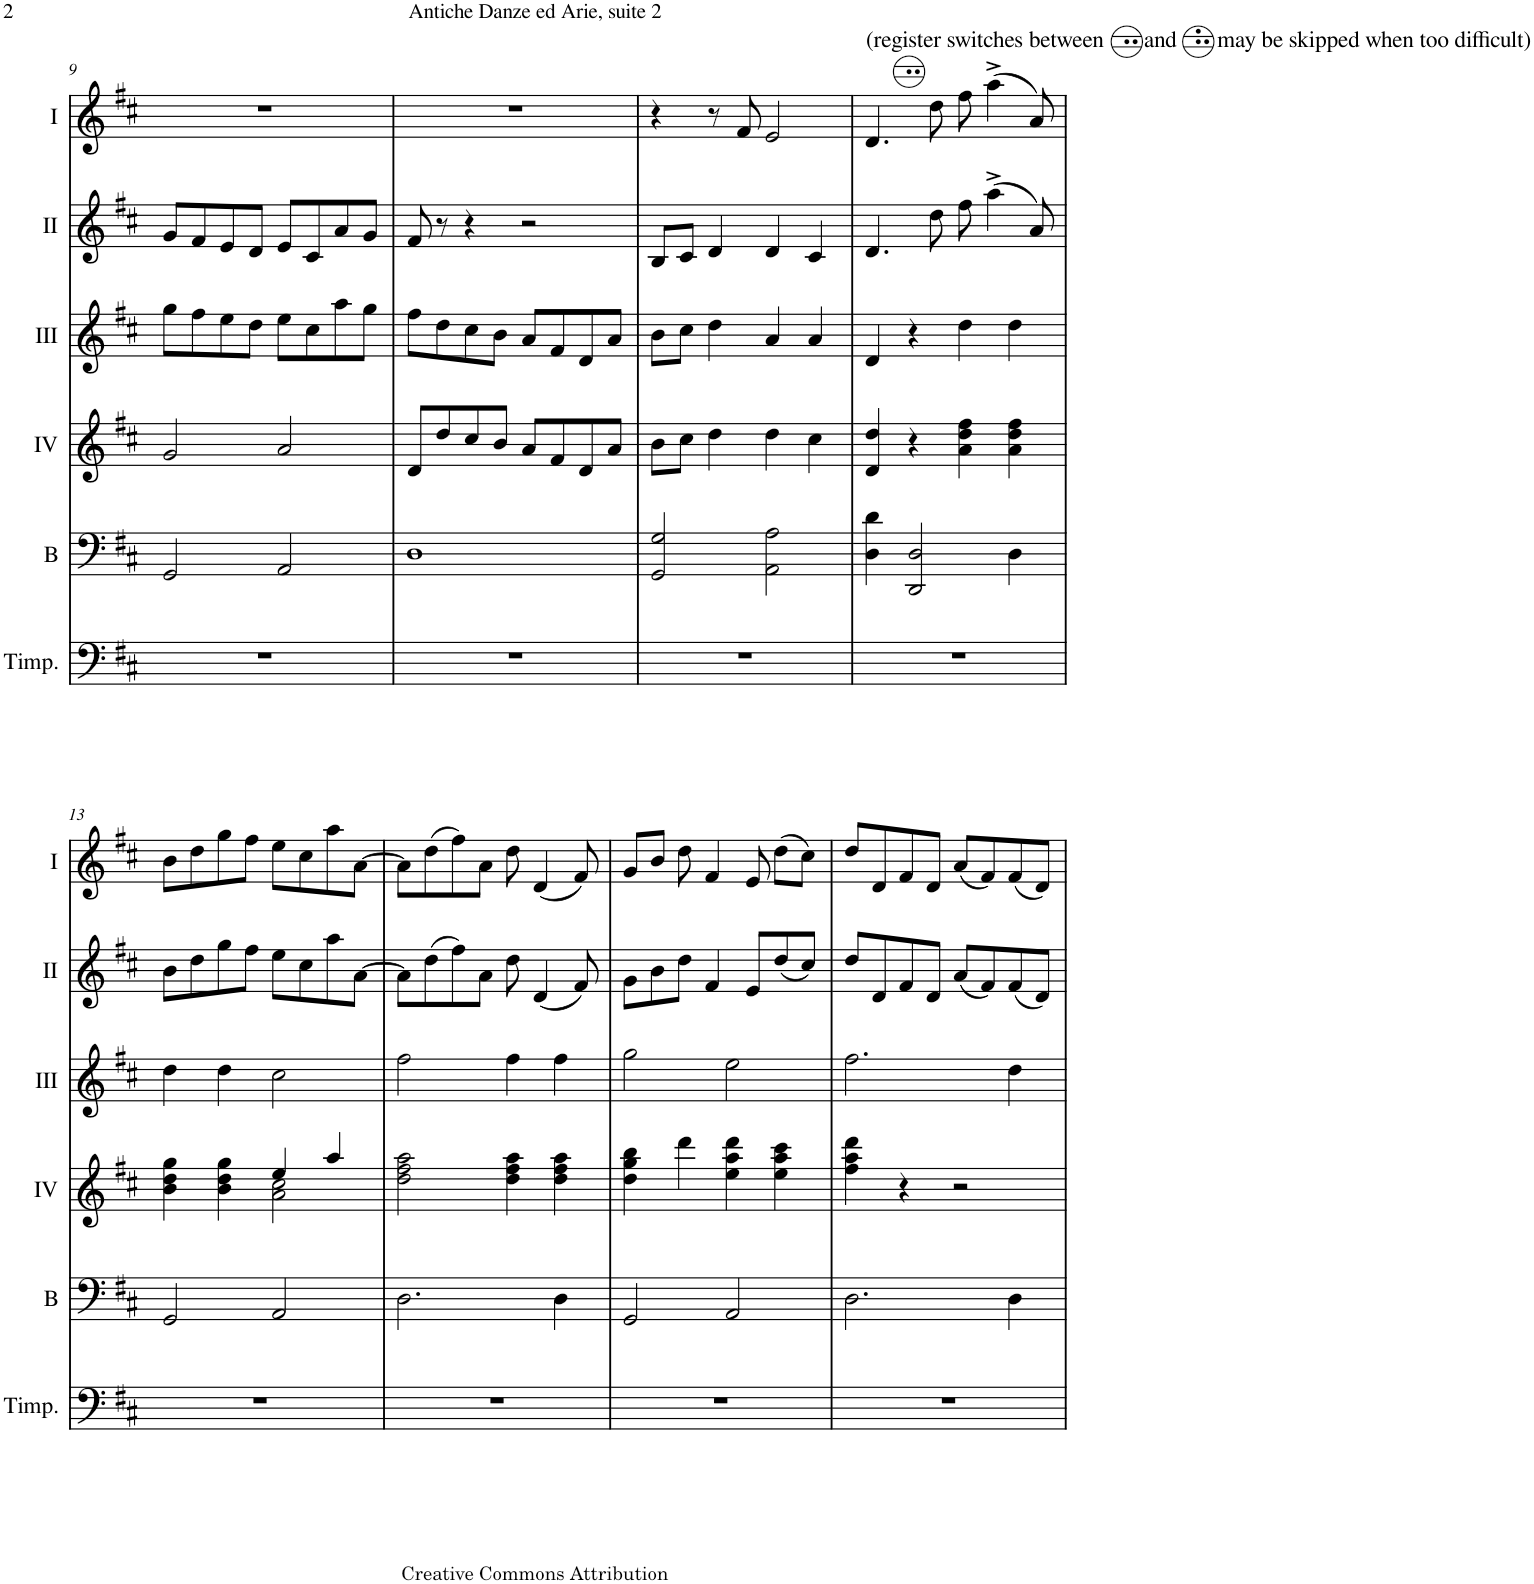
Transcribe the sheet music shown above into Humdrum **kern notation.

**kern	**kern	**kern	**kern	**kern	**kern
*part6	*part5	*part4	*part3	*part2	*part1
*staff6	*staff5	*staff4	*staff3	*staff2	*staff1
*I"Timpani	*I"Bass	*I"Acc. 4	*I"Acc. 3	*I"Acc. 2	*I"Acc. 1
*I'Timp.	*I'B	*	*	*	*
!!LO:PB:g=z
*clefF4	*clefF4	*clefG2	*clefG2	*clefG2	*clefG2
*	*Trd7c12	*Trd7c12	*Trd7c12	*	*
*k[f#c#]	*k[f#c#]	*k[f#c#]	*k[f#c#]	*k[f#c#]	*k[f#c#]
*M2/2	*M2/2	*M2/2	*M2/2	*M2/2	*M2/2
*met(c|)	*met(c|)	*met(c|)	*met(c|)	*met(c|)	*met(c|)
=9	=9	=9	=9	=9	=9
*	*	*^	*	*	*
1r	2GG/	2g/	1ryy	8gg\L	8g/L	1r
.	.	.	.	8ff#\	8f#/	.
.	.	.	.	8ee\	8e/	.
.	.	.	.	8dd\J	8d/J	.
.	2AA/	2a/	.	8ee\L	8e/L	.
.	.	.	.	8cc#\	8c#/	.
.	.	.	.	8aa\	8a/	.
.	.	.	.	8gg\J	8g/J	.
*	*	*v	*v	*	*	*
=10	=10	=10	=10	=10	=10
1r	1D	8d/L	8ff#\L	8f#/	1r
.	.	8dd/	8dd\	8r	.
.	.	8cc#/	8cc#\	4r	.
.	.	8b/J	8b\J	.	.
.	.	8a/L	8a/L	2r	.
.	.	8f#/	8f#/	.	.
.	.	8d/	8d/	.	.
.	.	8a/J	8a/J	.	.
=11	=11	=11	=11	=11	=11
1r	2GG/ 2G/	8b\L	8b\L	8B/L	4r
.	.	8cc#\J	8cc#\J	8c#/J	.
.	.	4dd\	4dd\	4d/	8r
.	.	.	.	.	8f#/
.	2AA\ 2A\	4dd\	4a/	4d/	2e/
.	.	4cc#\	4a/	4c#/	.
=12	=12	=12	=12	=12	=12
!	!	!	!	!	!LO:TX:a:t=(register switches between       and       may be skipped when too difficult)
1r	4D\ 4d\	4d/ 4dd/	4d/	4.d/	4.d/
.	2DD/ 2D/	4r	4r	.	.
.	.	.	.	8dd\	8dd\
.	.	4a\ 4dd\ 4ff#\	4dd\	8ff#\	8ff#\
.	.	.	.	(4aa^\	(4aa^\
.	4D\	4a\ 4dd\ 4ff#\	4dd\	.	.
.	.	.	.	8a/)	8a/)
!!LO:LB:g=z
=13	=13	=13	=13	=13	=13
*	*	*^	*	*	*
1r	2GG/	4b\ 4dd\ 4gg\	2ryy	4dd\	8b\L	8b\L
.	.	.	.	.	8dd\	8dd\
.	.	4b\ 4dd\ 4gg\	.	4dd\	8gg\	8gg\
.	.	.	.	.	8ff#\J	8ff#\J
.	2AA/	4ee/	2a\ 2cc#\	2cc#\	8ee\L	8ee\L
.	.	.	.	.	8cc#\	8cc#\
.	.	4aa/	.	.	8aa\	8aa\
.	.	.	.	.	[8a\J	[8a\J
*	*	*v	*v	*	*	*
=14	=14	=14	=14	=14	=14
1r	2.D\	2dd\ 2ff#\ 2aa\	2ff#\	8a\L]	8a\L]
.	.	.	.	(8dd\	(8dd\
.	.	.	.	8ff#\)	8ff#\)
.	.	.	.	8a\J	8a\J
.	.	4dd\ 4ff#\ 4aa\	4ff#\	8dd\	8dd\
.	.	.	.	(4d/	(4d/
.	4D\	4dd\ 4ff#\ 4aa\	4ff#\	.	.
.	.	.	.	8f#/)	8f#/)
=15	=15	=15	=15	=15	=15
1r	2GG/	4dd\ 4gg\ 4bb\	2gg\	8g\L	8g/L
.	.	.	.	8b\	8b/J
.	.	4ddd\	.	8dd\J	8dd\
.	.	.	.	4f#/	4f#/
.	2AA/	4ee\ 4aa\ 4ddd\	2ee\	.	.
.	.	.	.	8e/L	8e/
.	.	4ee\ 4aa\ 4ccc#\	.	(8dd/	(8dd\L
.	.	.	.	8cc#/J)	8cc#\J)
=16	=16	=16	=16	=16	=16
1r	2.D\	4ff#\ 4aa\ 4ddd\	2.ff#\	8dd/L	8dd/L
.	.	.	.	8d/	8d/
.	.	4r	.	8f#/	8f#/
.	.	.	.	8d/J	8d/J
.	.	2r	.	(8a/L	(8a/L
.	.	.	.	8f#/)	8f#/)
.	4D\	.	4dd\	(8f#/	(8f#/
.	.	.	.	8d/J)	8d/J)
=	=	=	=	=	=
*-	*-	*-	*-	*-	*-
